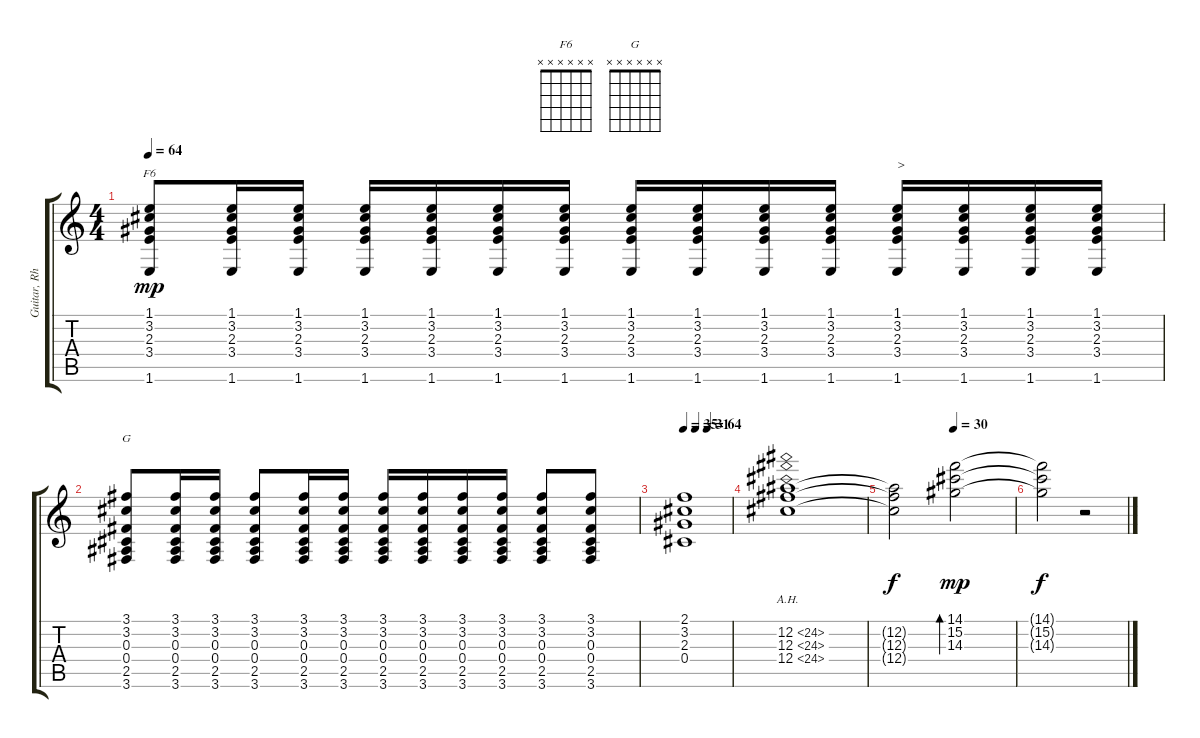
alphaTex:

\track ("Guitar, Rhythm" "Guitar, Rh") {instrument acousticguitarsteel}
\staff {score tabs}
\tuning (Eb4 Bb3 Gb3 Db3 Ab2 Eb2) {hide}
\chord ("F6" x x x x x x)
\chord ("G" x x x x x x)
\ts (4 4)
\tempo 64
\clef g2
\ks c
(1.1 3.2 2.3 3.4 1.6).8{ch "F6" dy mp} (1.1 3.2 2.3 3.4 1.6).16 (1.1 3.2 2.3 3.4 1.6).16 (1.1 3.2 2.3 3.4 1.6).16 (1.1 3.2 2.3 3.4 1.6).16 (1.1 3.2 2.3 3.4 1.6).16 (1.1 3.2 2.3 3.4 1.6).16 (1.1 3.2 2.3 3.4 1.6).16 (1.1 3.2 2.3 3.4 1.6).16 (1.1 3.2 2.3 3.4 1.6).16 (1.1 3.2 2.3 3.4 1.6).16 (1.1 3.2 2.3 3.4 1.6).16{txt ">"} (1.1 3.2 2.3 3.4 1.6).16 (1.1 3.2 2.3 3.4 1.6).16 (1.1 3.2 2.3 3.4 1.6).16 |
(3.1 3.2 0.3 0.4 2.5 3.6).8{ch "G"} (3.1 3.2 0.3 0.4 2.5 3.6).16 (3.1 3.2 0.3 0.4 2.5 3.6).16 (3.1 3.2 0.3 0.4 2.5 3.6).8 (3.1 3.2 0.3 0.4 2.5 3.6).16 (3.1 3.2 0.3 0.4 2.5 3.6).16 (3.1 3.2 0.3 0.4 2.5 3.6).16 (3.1 3.2 0.3 0.4 2.5 3.6).16 (3.1 3.2 0.3 0.4 2.5 3.6).16 (3.1 3.2 0.3 0.4 2.5 3.6).16 (3.1 3.2 0.3 0.4 2.5 3.6).8 (3.1 3.2 0.3 0.4 2.5 3.6).8 |
\tempo 35
\tempo (31 0.25)
\tempo (64 0.5)
(2.1 3.2 2.3 0.4).1 |
(12.2{ah 12} 12.3{ah 12} 12.4{ah 12}).1 |
\tempo (30 0.5)
(12.2{t} 12.3{t} 12.4{t}).2{dy f} (14.1 15.2 14.3).2{bd 120 dy mp} |
(14.1{t} 15.2{t} 14.3{t}).2{dy f} r.2
